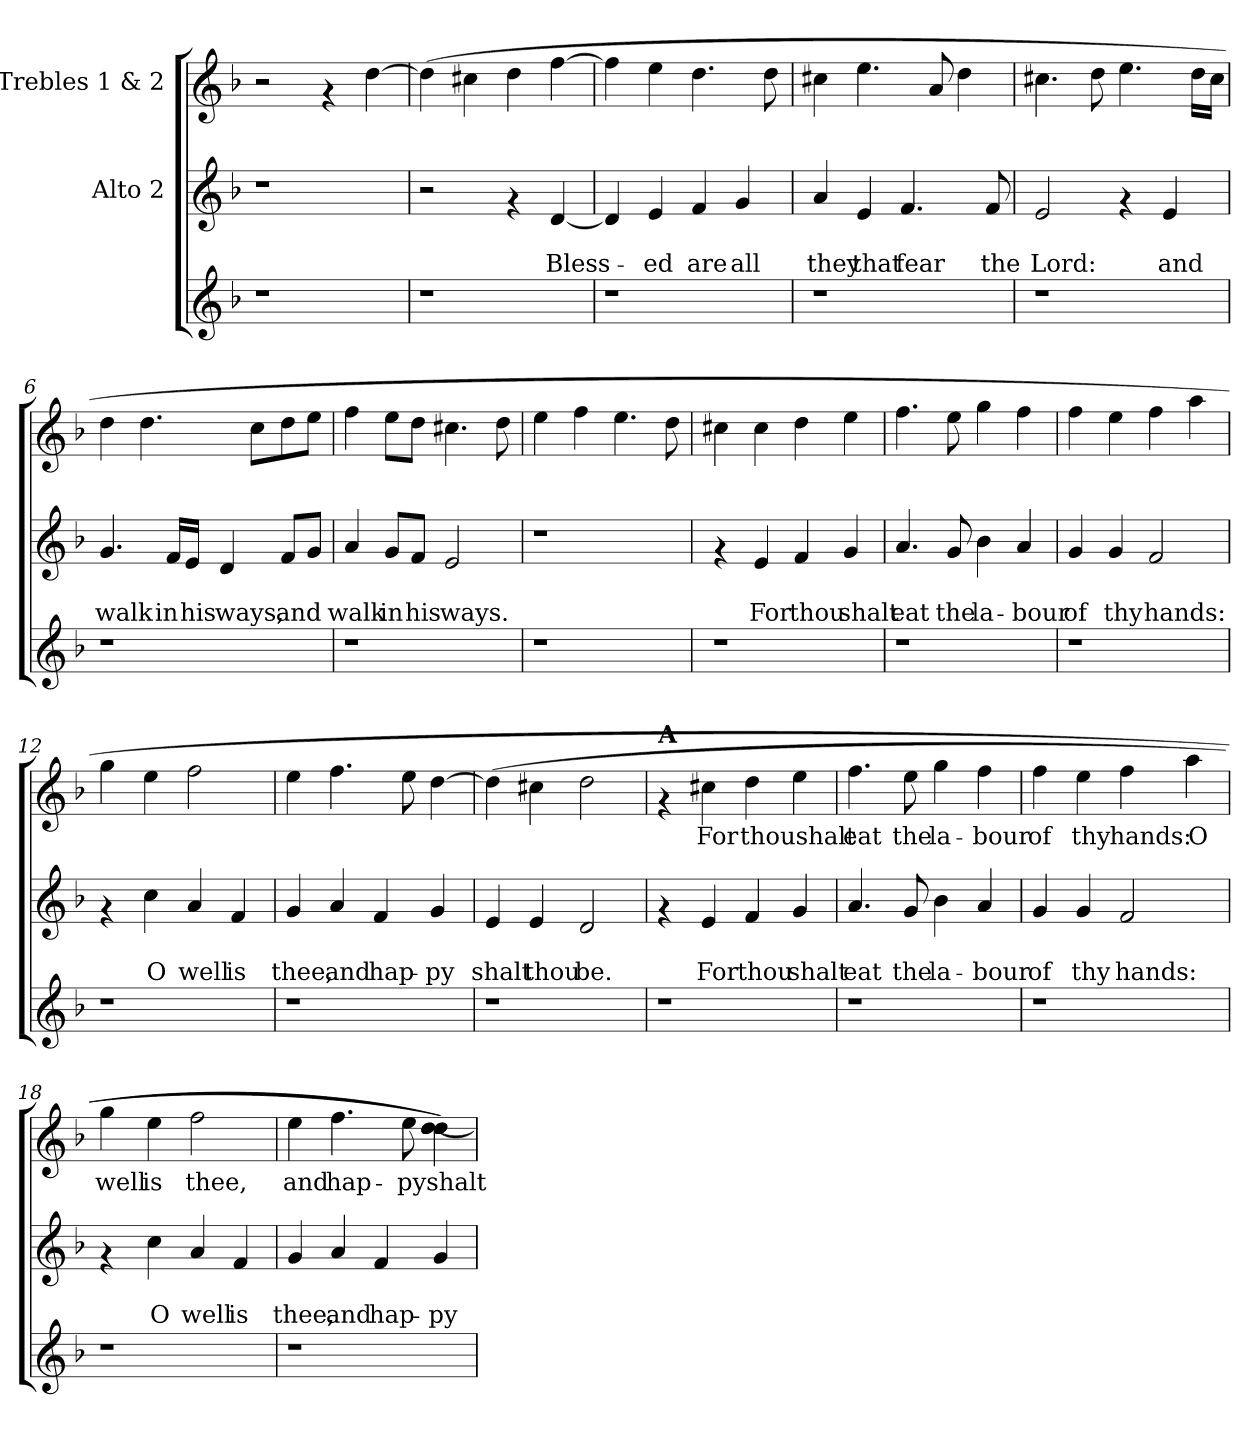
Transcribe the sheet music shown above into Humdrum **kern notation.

**kern	**kern	**text	**text	**kern	**text
*part3	*part2	*part2	*part2	*part1	*part1
*staff3	*staff2	*staff2	*staff2	*staff1	*staff1
*	*I"Alto 2	*	*	*I"Trebles 1 & 2	*
*clefG2	*clefG2	*	*	*clefG2	*
*k[b-]	*k[b-]	*	*	*k[b-]	*
*F:	*F:	*	*	*F:	*
=1	=1	=1	=1	=1	=1
1r	1r	.	.	2r	.
.	.	.	.	4rf	.
.	.	.	.	[>4dd\	.
=2	=2	=2	=2	=2	=2
1r	2r	.	.	(<4dd\]	.
.	.	.	.	4cc#X\	.
.	4rf	.	.	4dd\	.
!	!	!	!LO:LY:b	!	!
.	[<4d/	.	Bless-	[>4ff\	.
=3	=3	=3	=3	=3	=3
1r	4d/]	.	.	4ff\]	.
!	!	!	!LO:LY:b	!	!
.	4e/	.	-ed	4ee\	.
!	!	!	!LO:LY:b	!	!
.	4f/	.	are	4.dd\	.
!	!	!	!LO:LY:b	!	!
.	4g/	.	all	.	.
.	.	.	.	8dd\	.
=4	=4	=4	=4	=4	=4
!	!	!	!LO:LY:b	!	!
1r	4a/	.	they	4cc#X\	.
!	!	!	!LO:LY:b	!	!
.	4e/	.	that	4.ee\	.
!	!	!	!LO:LY:b	!	!
.	4.f/	.	fear	.	.
.	.	.	.	8a/	.
.	.	.	.	4dd\	.
!	!	!	!LO:LY:b	!	!
.	8f/	.	the	.	.
!!LO:LB:g=z
=5	=5	=5	=5	=5	=5
!	!	!	!LO:LY:b	!	!
1r	2e/	.	Lord:	4.cc#X\	.
.	.	.	.	8dd\	.
.	4rf	.	.	4.ee\	.
!	!	!	!LO:LY:b	!	!
.	4e/	.	and	.	.
.	.	.	.	16dd\LL	.
.	.	.	.	16cc#\JJ	.
=6	=6	=6	=6	=6	=6
!	!	!	!LO:LY:b	!	!
1r	4.g/	.	walk	4dd\	.
.	.	.	.	4.dd\	.
!	!	!	!LO:LY:b	!	!
.	16f/LL	.	in	.	.
!	!	!	!LO:LY:b	!	!
.	16e/JJ	.	his	.	.
!	!	!	!LO:LY:b	!	!
.	4d/	.	ways,	.	.
.	.	.	.	8cc\L	.
!	!	!	!LO:LY:b	!	!
.	8f/L	.	and	8dd\	.
.	8g/J	.	.	8ee\J	.
=7	=7	=7	=7	=7	=7
!	!	!	!LO:LY:b	!	!
1r	4a/	.	walk	4ff\	.
!	!	!	!LO:LY:b	!	!
.	8g/L	.	in	8ee\L	.
!	!	!	!LO:LY:b	!	!
.	8f/J	.	his	8dd\J	.
!	!	!	!LO:LY:b	!	!
.	2e/	.	ways.	4.cc#X\	.
.	.	.	.	8dd\	.
=8	=8	=8	=8	=8	=8
1r	1r	.	.	4ee\	.
.	.	.	.	4ff\	.
.	.	.	.	4.ee\	.
.	.	.	.	8dd\	.
=9	=9	=9	=9	=9	=9
1r	4rf	.	.	4cc#X\	.
!	!	!	!LO:LY:b	!	!
.	4e/	.	For	4cc#\	.
!	!	!	!LO:LY:b	!	!
.	4f/	.	thou	4dd\	.
!	!	!	!LO:LY:b	!	!
.	4g/	.	shalt	4ee\	.
!!LO:LB:g=z
=10	=10	=10	=10	=10	=10
!	!	!	!LO:LY:b	!	!
1r	4.a/	.	eat	4.ff\	.
!	!	!	!LO:LY:b	!	!
.	8g/	.	the	8ee\	.
!	!	!	!LO:LY:b	!	!
.	4b-\	.	la-	4gg\	.
!	!	!	!LO:LY:b	!	!
.	4a/	.	-bour	4ff\	.
=11	=11	=11	=11	=11	=11
!	!	!	!LO:LY:b	!	!
1r	4g/	.	of	4ff\	.
!	!	!	!LO:LY:b	!	!
.	4g/	.	thy	4ee\	.
!	!	!	!LO:LY:b	!	!
.	2f/	.	hands:	4ff\	.
.	.	.	.	4aa\	.
=12	=12	=12	=12	=12	=12
1r	4rf	.	.	4gg\	.
!	!	!	!LO:LY:b	!	!
.	4cc\	.	O	4ee\	.
!	!	!	!LO:LY:b	!	!
.	4a/	.	well	2ff\	.
!	!	!	!LO:LY:b	!	!
.	4f/	.	is	.	.
=13	=13	=13	=13	=13	=13
!	!	!	!LO:LY:b	!	!
1r	4g/	.	thee,	4ee\	.
!	!	!	!LO:LY:b	!	!
.	4a/	.	and	4.ff\	.
!	!	!	!LO:LY:b	!	!
.	4f/	.	hap-	.	.
.	.	.	.	8ee\	.
!	!	!	!LO:LY:b	!	!
.	4g/	.	-py	[>4dd\	.
=14	=14	=14	=14	=14	=14
!	!	!	!LO:LY:b	!	!
1r	4e/	.	shalt	(<4dd\]	.
!	!	!	!LO:LY:b	!	!
.	4e/	.	thou	4cc#X\	.
!	!	!	!LO:LY:b	!	!
.	2d/	.	be.	2dd\	.
!!LO:LB:g=z
=15	=15	=15	=15	=15	=15
!	!	!	!	!LO:TX:a:B:t=A	!
1r	4rf	.	.	4rf	.
!	!	!	!LO:LY:b	!	!LO:LY:b
.	4e/	.	For	4cc#X\	For
!	!	!	!LO:LY:b	!	!LO:LY:b
.	4f/	.	thou	4dd\	thoushalt
!	!	!	!LO:LY:b	!	!
.	4g/	.	shalt	4ee\	.
=16	=16	=16	=16	=16	=16
!	!	!	!LO:LY:b	!	!LO:LY:b
1r	4.a/	.	eat	4.ff\	eat
!	!	!	!LO:LY:b	!	!LO:LY:b
.	8g/	.	the	8ee\	the
!	!	!	!LO:LY:b	!	!LO:LY:b
.	4b-\	.	la-	4gg\	la-
!	!	!	!LO:LY:b	!	!LO:LY:b
.	4a/	.	-bour	4ff\	-bour
=17	=17	=17	=17	=17	=17
!	!	!	!LO:LY:b	!	!LO:LY:b
1r	4g/	.	of	4ff\	of
!	!	!	!LO:LY:b	!	!LO:LY:b
.	4g/	.	thy	4ee\	thy
!	!	!	!LO:LY:b	!	!LO:LY:b
.	2f/	.	hands:	4ff\	hands:
!	!	!	!	!	!LO:LY:b
.	.	.	.	4aa\	O
=18	=18	=18	=18	=18	=18
!	!	!	!	!	!LO:LY:b
1r	4rf	.	.	4gg\	well
!	!	!	!LO:LY:b	!	!LO:LY:b
.	4cc\	.	O	4ee\	is
!	!	!	!LO:LY:b	!	!LO:LY:b
.	4a/	.	well	2ff\	thee,
!	!	!	!LO:LY:b	!	!
.	4f/	.	is	.	.
=19	=19	=19	=19	=19	=19
!	!	!	!LO:LY:b	!	!LO:LY:b
1r	4g/	.	thee,	4ee\	and
!	!	!	!LO:LY:b	!	!LO:LY:b
.	4a/	.	and	4.ff\	hap-
!	!	!	!LO:LY:b	!	!
.	4f/	.	hap-	.	.
!	!	!	!	!	!LO:LY:b
.	.	.	.	8ee\	-pyshalt
!	!	!	!LO:LY:b	!	!
.	4g/	.	-py	[<4dd\ 4dd\ 4dd\ 4dd\))	.
=	=	=	=	=	=
*-	*-	*-	*-	*-	*-
